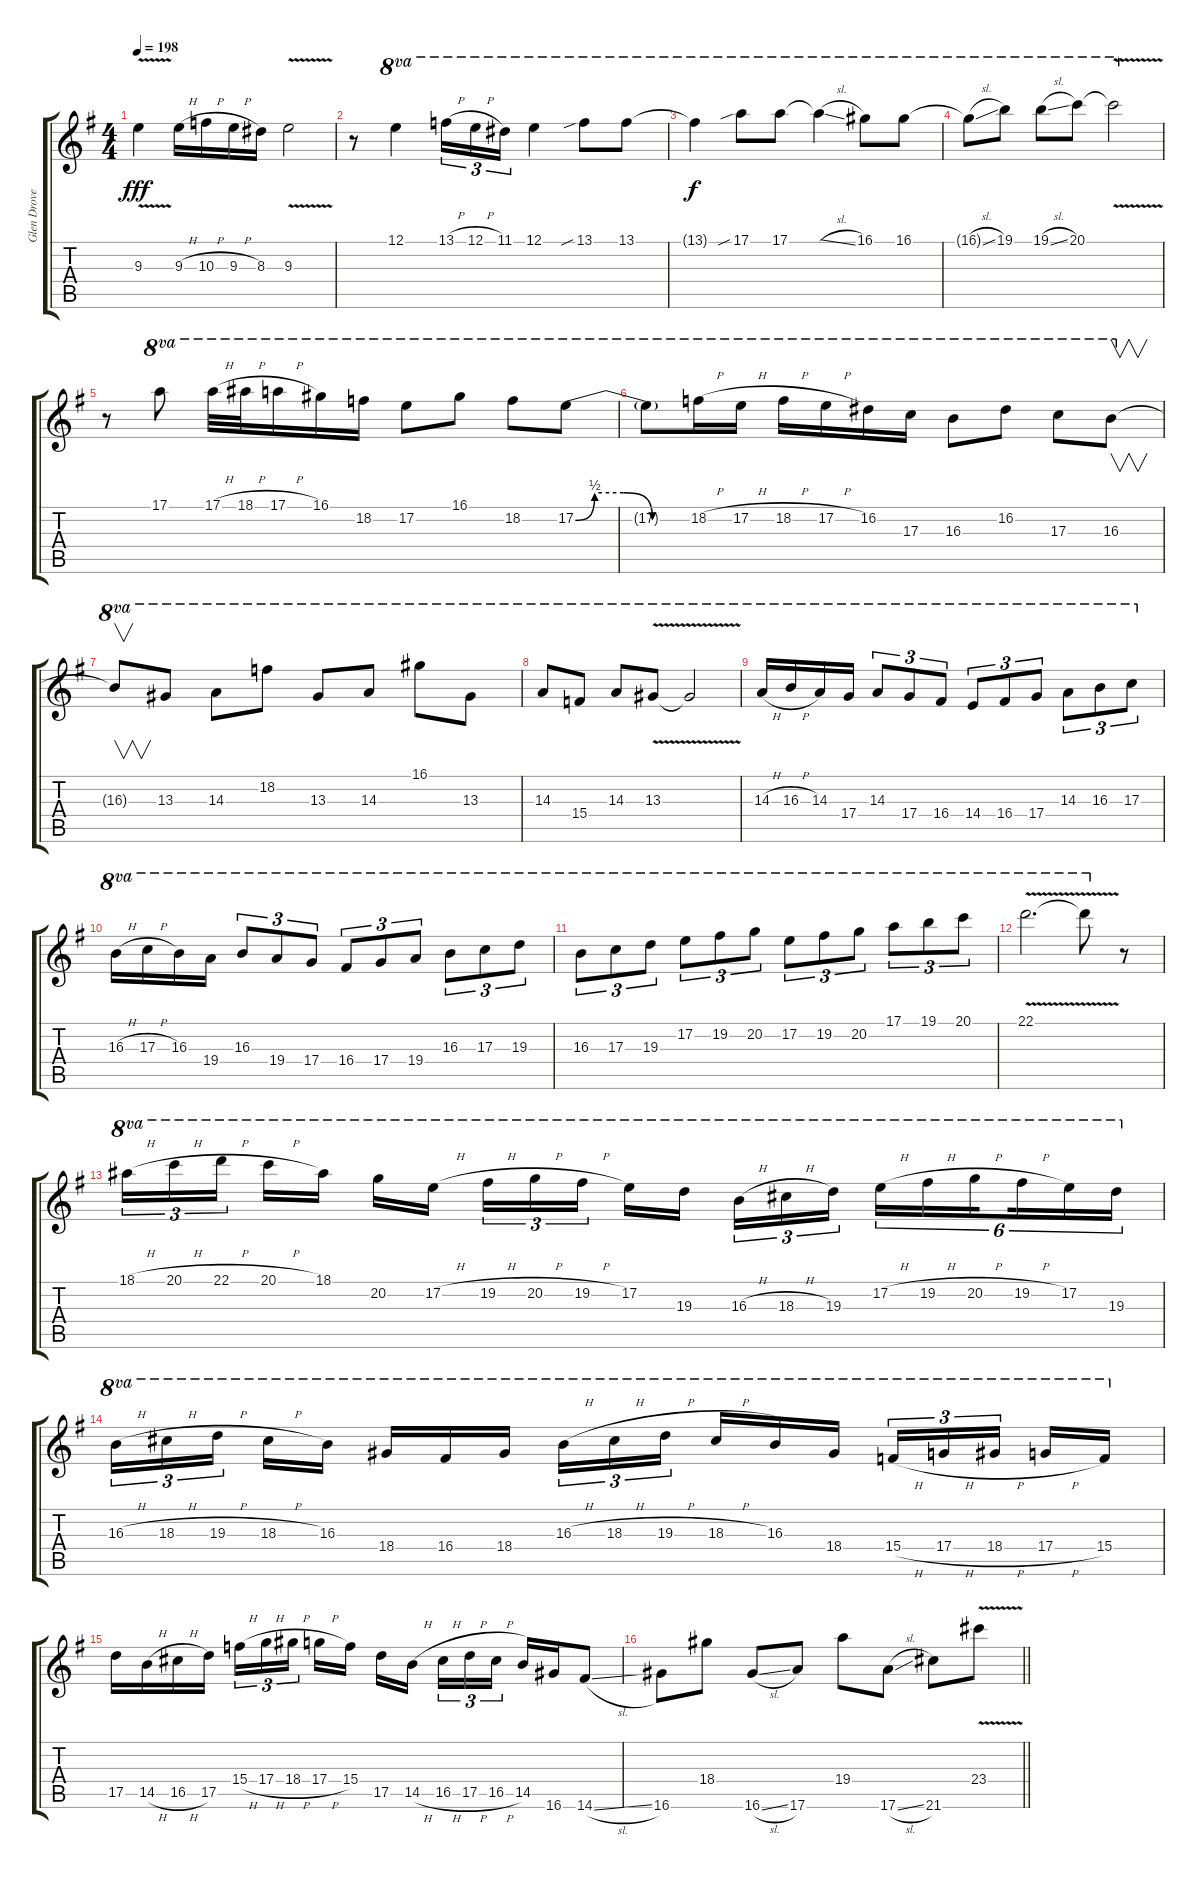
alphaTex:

\track ("Glen Drover" "Glen Drove") {instrument overdrivenguitar}
\staff {score tabs}
\tuning (E4 B3 G3 D3 A2 E2) {hide}
\ts (4 4)
\tempo 198
\clef g2
\ks g
9.3{v}.4{dy fff} 9.3{h}.16 10.3{h}.16 9.3{h}.16 8.3.16 9.3{v}.2 |
r.8 12.1.4{ot 8va} 13.1{h}.16{tu (3 2) ot 8va} 12.1{h}.16{tu (3 2) ot 8va} 11.1.16{tu (3 2) ot 8va} 12.1.4{ot 8va} 13.1{sib}.8{ot 8va} 13.1.8{ot 8va} |
13.1{t}.4{ot 8va dy f} 17.1{sib}.8{ot 8va} 17.1.8{ot 8va} 17.1{sl t}.4{ot 8va} 16.1.8{ot 8va} 16.1.8{ot 8va} |
16.1{sl t}.8{ot 8va} 19.1.8{ot 8va} 19.1{sl}.8{ot 8va} 20.1.8{ot 8va} 20.1{v t}.2{ot 8va} |
r.8 17.1.8{ot 8va} 17.1{h}.32{ot 8va} 18.1{h}.32{ot 8va} 17.1{h}.16{ot 8va} 16.1.16{ot 8va} 18.2.16{ot 8va} 17.2.8{ot 8va} 16.1.8{ot 8va} 18.2.8{ot 8va} 17.2{be (custom 0 0 10 2 25 2 40 0 60 0)}.8{ot 8va} |
17.2{t}.8{ot 8va} 18.2{h}.16{ot 8va} 17.2{h}.16{ot 8va} 18.2{h}.16{ot 8va} 17.2{h}.16{ot 8va} 16.2.16{ot 8va} 17.3.16{ot 8va} 16.3.8{ot 8va} 16.2.8{ot 8va} 17.3.8{ot 8va} 16.3.8{v ot 8va} |
16.3{t}.8{v ot 8va} 13.3.8{ot 8va} 14.3.8{ot 8va} 18.2.8{ot 8va} 13.3.8{ot 8va} 14.3.8{ot 8va} 16.1.8{ot 8va} 13.3.8{ot 8va} |
14.3.8{ot 8va} 15.4.8{ot 8va} 14.3.8{ot 8va} 13.3{v}.8{ot 8va} 13.3{v t}.2{ot 8va} |
14.3{h}.16{ot 8va} 16.3{h}.16{ot 8va} 14.3.16{ot 8va} 17.4.16{ot 8va} 14.3.8{tu (3 2) ot 8va} 17.4.8{tu (3 2) ot 8va} 16.4.8{tu (3 2) ot 8va} 14.4.8{tu (3 2) ot 8va} 16.4.8{tu (3 2) ot 8va} 17.4.8{tu (3 2) ot 8va} 14.3.8{tu (3 2) ot 8va} 16.3.8{tu (3 2) ot 8va} 17.3.8{tu (3 2) ot 8va} |
16.3{h}.16{ot 8va} 17.3{h}.16{ot 8va} 16.3.16{ot 8va} 19.4.16{ot 8va} 16.3.8{tu (3 2) ot 8va} 19.4.8{tu (3 2) ot 8va} 17.4.8{tu (3 2) ot 8va} 16.4.8{tu (3 2) ot 8va} 17.4.8{tu (3 2) ot 8va} 19.4.8{tu (3 2) ot 8va} 16.3.8{tu (3 2) ot 8va} 17.3.8{tu (3 2) ot 8va} 19.3.8{tu (3 2) ot 8va} |
16.3.8{tu (3 2) ot 8va} 17.3.8{tu (3 2) ot 8va} 19.3.8{tu (3 2) ot 8va} 17.2.8{tu (3 2) ot 8va} 19.2.8{tu (3 2) ot 8va} 20.2.8{tu (3 2) ot 8va} 17.2.8{tu (3 2) ot 8va} 19.2.8{tu (3 2) ot 8va} 20.2.8{tu (3 2) ot 8va} 17.1.8{tu (3 2) ot 8va} 19.1.8{tu (3 2) ot 8va} 20.1.8{tu (3 2) ot 8va} |
22.1{v}.2{d ot 8va} 22.1{v t}.8{ot 8va} r.8 |
18.1{h}.16{tu (3 2) ot 8va} 20.1{h}.16{tu (3 2) ot 8va} 22.1{h}.16{tu (3 2) ot 8va beam splitsecondary} 20.1{h}.16{ot 8va} 18.1.16{ot 8va} 20.2.16{ot 8va} 17.2{h}.16{ot 8va beam splitsecondary} 19.2{h}.16{tu (3 2) ot 8va} 20.2{h}.16{tu (3 2) ot 8va} 19.2{h}.16{tu (3 2) ot 8va} 17.2.16{ot 8va} 19.3.16{ot 8va beam splitsecondary} 16.3{h}.16{tu (3 2) ot 8va} 18.3{h}.16{tu (3 2) ot 8va} 19.3.16{tu (3 2) ot 8va} 17.2{h}.16{tu (6 4) ot 8va} 19.2{h}.16{tu (6 4) ot 8va} 20.2{h}.16{tu (6 4) ot 8va beam splitsecondary} 19.2{h}.16{tu (6 4) ot 8va} 17.2.16{tu (6 4) ot 8va} 19.3.16{tu (6 4) ot 8va} |
16.3{h}.16{tu (3 2) ot 8va} 18.3{h}.16{tu (3 2) ot 8va} 19.3{h}.16{tu (3 2) ot 8va beam splitsecondary} 18.3{h}.16{ot 8va} 16.3.16{ot 8va} 18.4.16{ot 8va} 16.4.16{ot 8va} 18.4.16{ot 8va beam splitsecondary} 16.3{h}.16{tu (3 2) ot 8va} 18.3{h}.16{tu (3 2) ot 8va} 19.3{h}.16{tu (3 2) ot 8va beam splitsecondary} 18.3{h}.16{ot 8va} 16.3.16{ot 8va} 18.4.16{ot 8va} 15.4{h}.16{tu (3 2) ot 8va} 17.4{h}.16{tu (3 2) ot 8va} 18.4{h}.16{tu (3 2) ot 8va beam splitsecondary} 17.4{h}.16{ot 8va} 15.4.16{ot 8va} |
17.5.16 14.5{h}.16 16.5{h}.16 17.5.16 15.4{h}.16{tu (3 2)} 17.4{h}.16{tu (3 2)} 18.4{h}.16{tu (3 2) beam splitsecondary} 17.4{h}.16 15.4.16 17.5.16 14.5{h}.16{beam splitsecondary} 16.5{h}.16{tu (3 2)} 17.5{h}.16{tu (3 2)} 16.5{h}.16{tu (3 2)} 14.5.16 16.6.16 14.6{sl}.8 |
\barLineRight lightlight
16.6.8 18.4.8 16.6{sl}.8 17.6.8 19.4.8 17.6{sl}.8 21.6.8 23.4{v}.8
